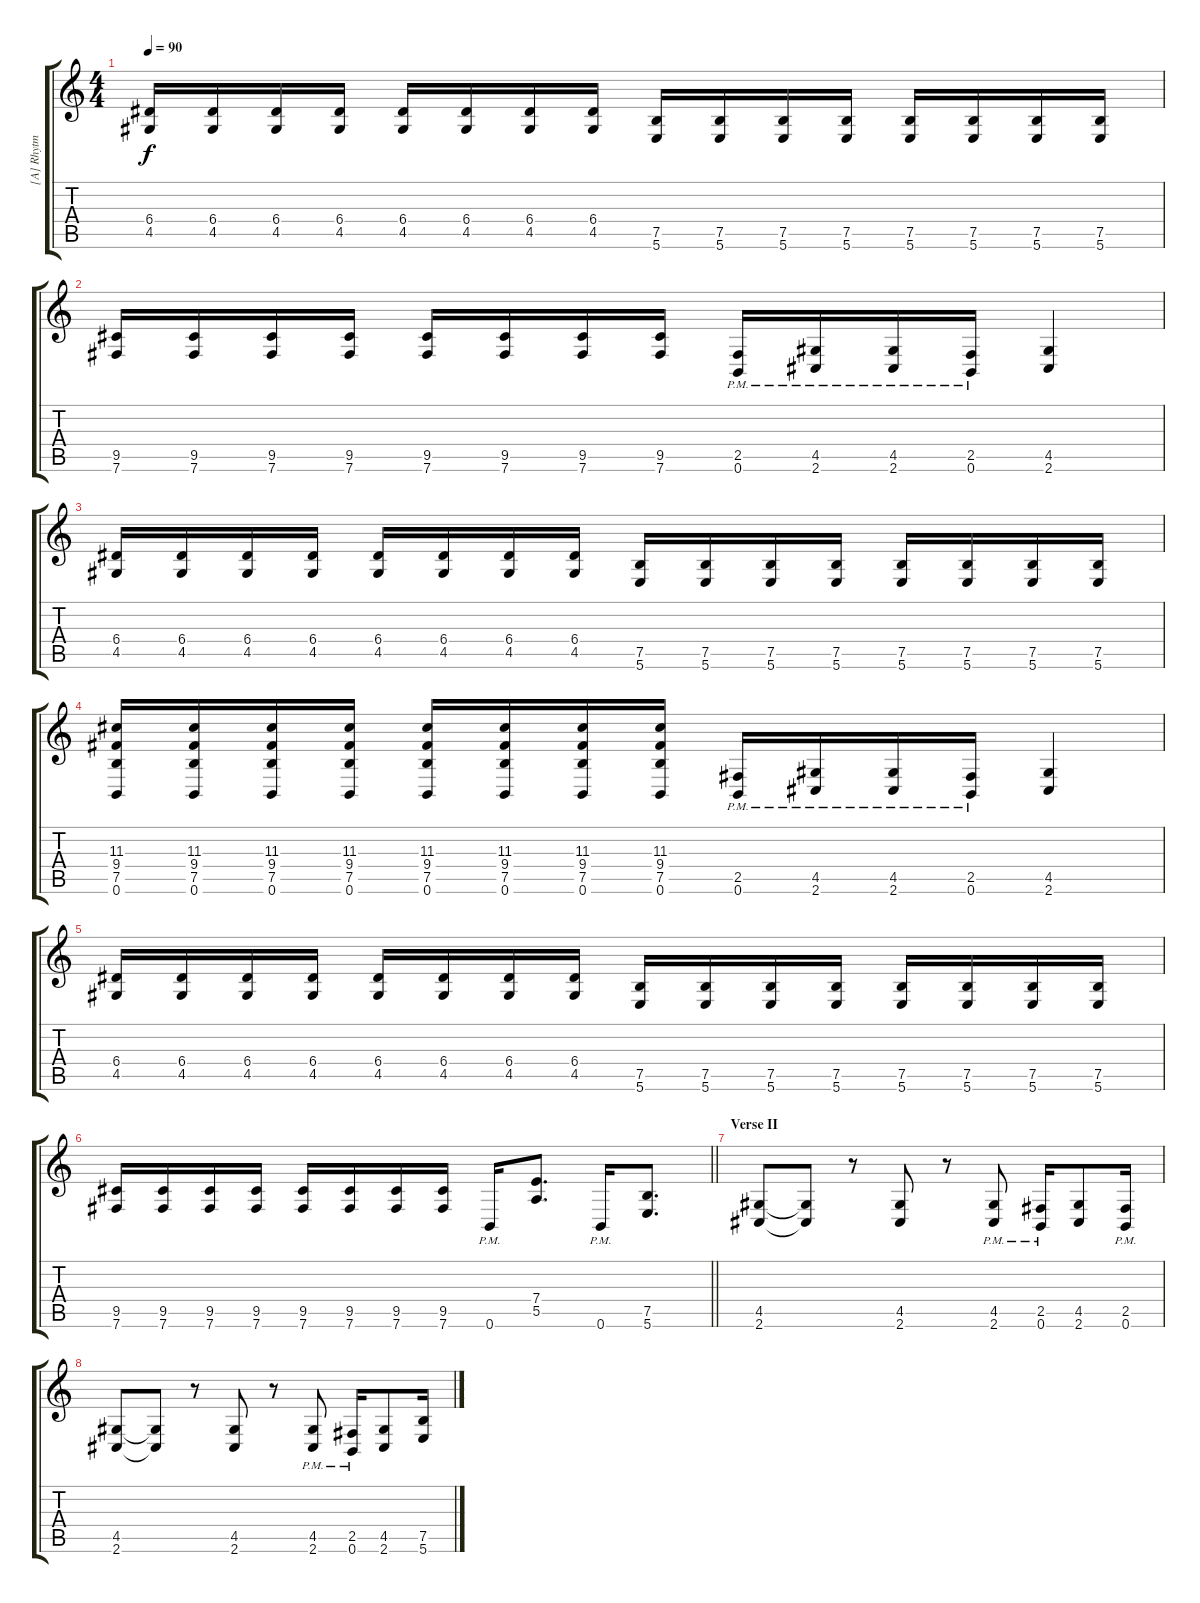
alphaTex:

\track ("[A] Rhytm Guitar II (Alex)" "[A] Rhytm ") {instrument distortionguitar}
\staff {score tabs}
\tuning (B3 Gb3 D3 A2 E2 B1) {hide}
\ts (4 4)
\tempo 90
\clef g2
\ks c
(6.4 4.5).16{dy f} (6.4 4.5).16 (6.4 4.5).16 (6.4 4.5).16 (6.4 4.5).16 (6.4 4.5).16 (6.4 4.5).16 (6.4 4.5).16 (7.5 5.6).16 (7.5 5.6).16 (7.5 5.6).16 (7.5 5.6).16 (7.5 5.6).16 (7.5 5.6).16 (7.5 5.6).16 (7.5 5.6).16 |
(9.5 7.6).16 (9.5 7.6).16 (9.5 7.6).16 (9.5 7.6).16 (9.5 7.6).16 (9.5 7.6).16 (9.5 7.6).16 (9.5 7.6).16 (2.5{pm} 0.6{pm}).16 (4.5{pm} 2.6{pm}).16 (4.5{pm} 2.6{pm}).16 (2.5{pm} 0.6{pm}).16 (4.5 2.6).4 |
(6.4 4.5).16 (6.4 4.5).16 (6.4 4.5).16 (6.4 4.5).16 (6.4 4.5).16 (6.4 4.5).16 (6.4 4.5).16 (6.4 4.5).16 (7.5 5.6).16 (7.5 5.6).16 (7.5 5.6).16 (7.5 5.6).16 (7.5 5.6).16 (7.5 5.6).16 (7.5 5.6).16 (7.5 5.6).16 |
(11.3 9.4 7.5 0.6).16 (11.3 9.4 7.5 0.6).16 (11.3 9.4 7.5 0.6).16 (11.3 9.4 7.5 0.6).16 (11.3 9.4 7.5 0.6).16 (11.3 9.4 7.5 0.6).16 (11.3 9.4 7.5 0.6).16 (11.3 9.4 7.5 0.6).16 (2.5{pm} 0.6{pm}).16 (4.5{pm} 2.6{pm}).16 (4.5{pm} 2.6{pm}).16 (2.5{pm} 0.6{pm}).16 (4.5 2.6).4 |
(6.4 4.5).16 (6.4 4.5).16 (6.4 4.5).16 (6.4 4.5).16 (6.4 4.5).16 (6.4 4.5).16 (6.4 4.5).16 (6.4 4.5).16 (7.5 5.6).16 (7.5 5.6).16 (7.5 5.6).16 (7.5 5.6).16 (7.5 5.6).16 (7.5 5.6).16 (7.5 5.6).16 (7.5 5.6).16 |
\barLineRight lightlight
(9.5 7.6).16 (9.5 7.6).16 (9.5 7.6).16 (9.5 7.6).16 (9.5 7.6).16 (9.5 7.6).16 (9.5 7.6).16 (9.5 7.6).16 0.6{pm}.16 (7.4 5.5).8{d} 0.6{pm}.16 (7.5 5.6).8{d} |
\section ("" "Verse II")
(4.5 2.6).8 (4.5{t} 2.6{t}).8 r.8 (4.5 2.6).8 r.8 (4.5{pm} 2.6{pm}).8 (2.5{pm} 0.6{pm}).16 (4.5 2.6).8 (2.5{pm} 0.6{pm}).16 |
(4.5 2.6).8 (4.5{t} 2.6{t}).8 r.8 (4.5 2.6).8 r.8 (4.5{pm} 2.6{pm}).8 (2.5{pm} 0.6{pm}).16 (4.5 2.6).8 (7.5 5.6).16
